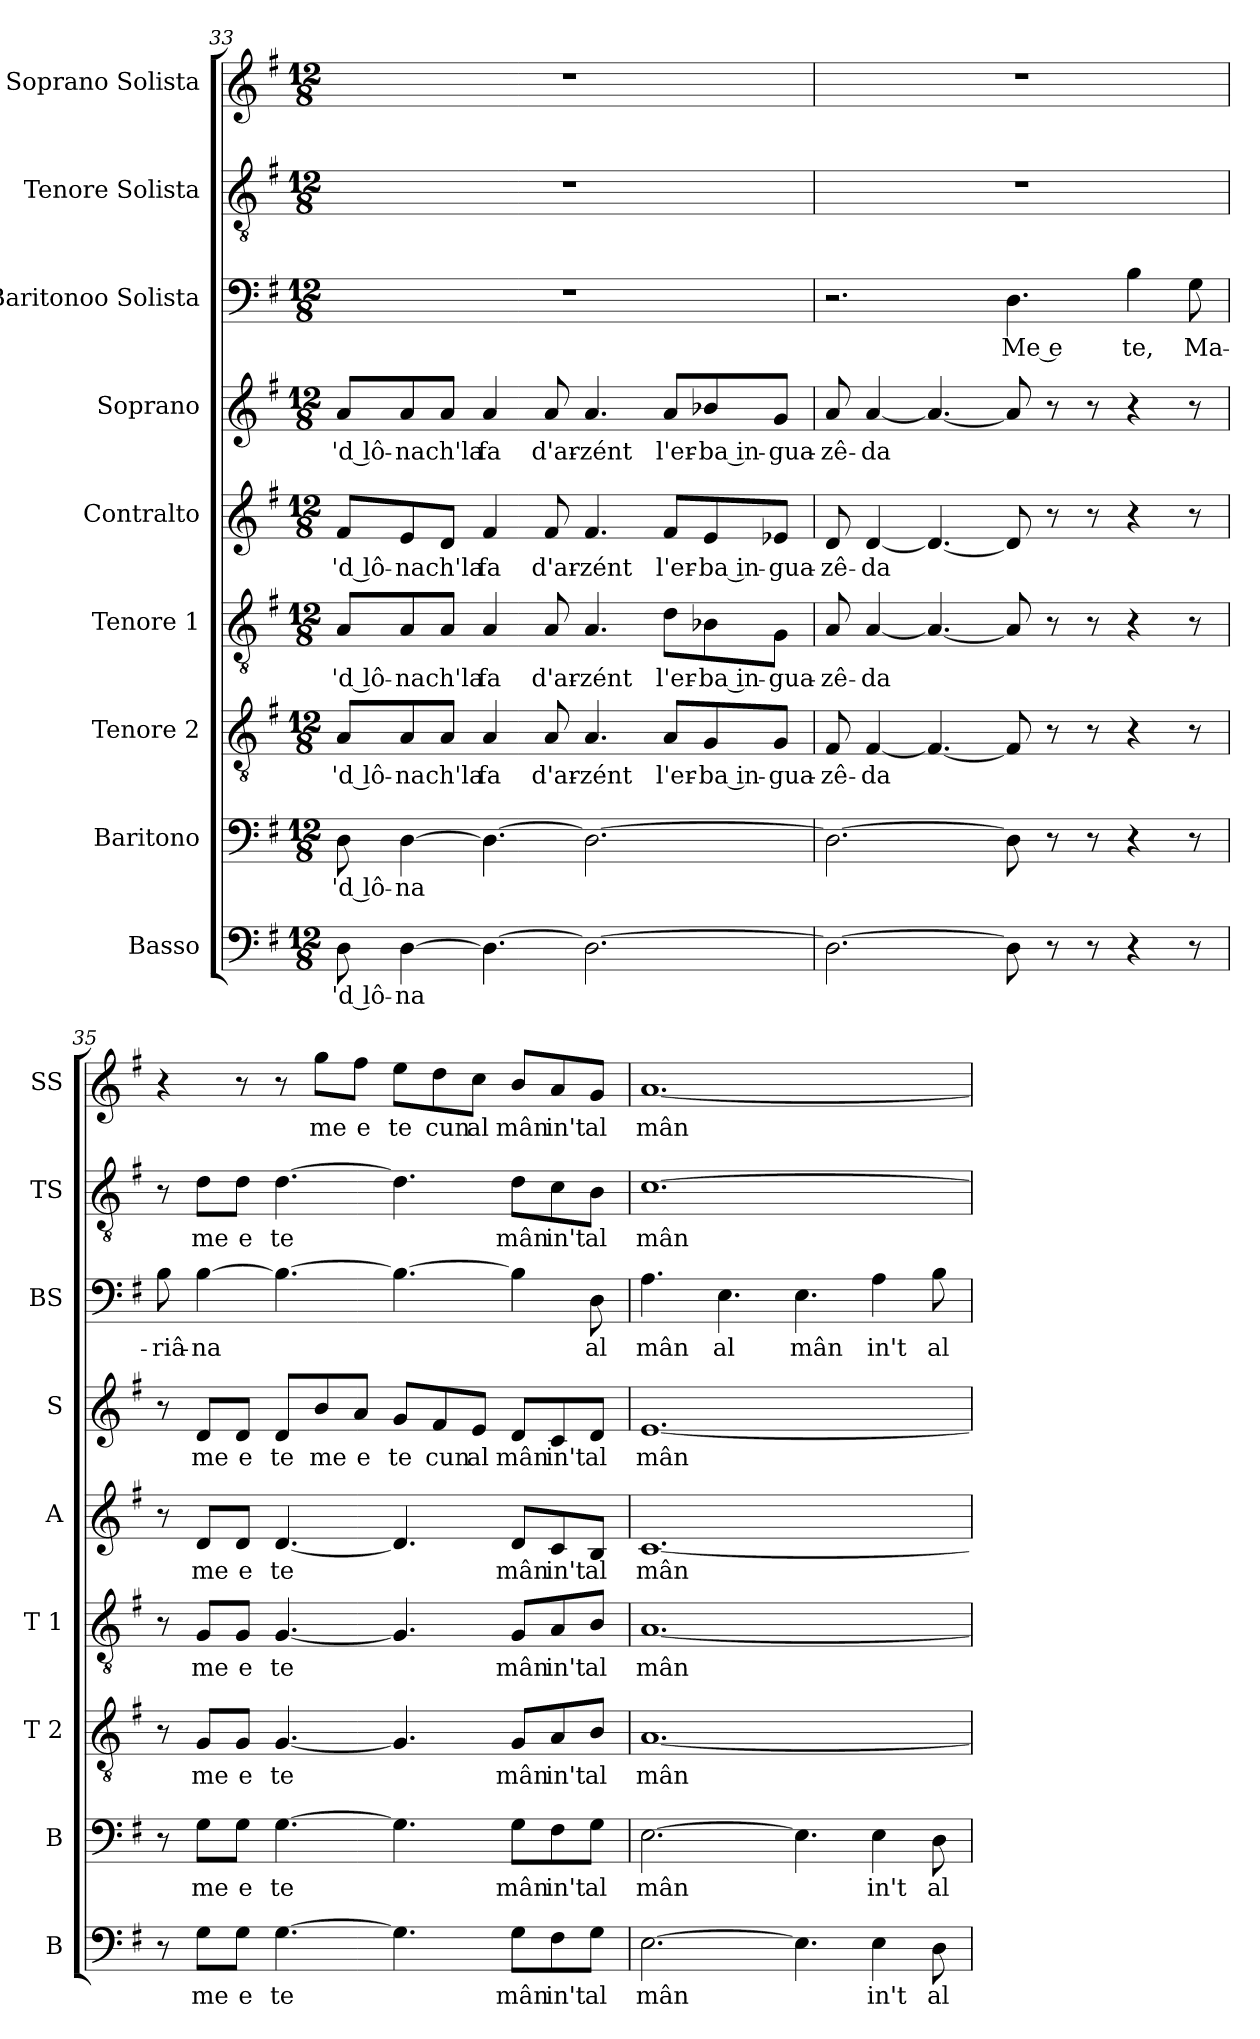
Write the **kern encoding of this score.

**kern	**text	**kern	**text	**kern	**text	**kern	**text	**kern	**text	**kern	**text	**kern	**text	**kern	**text	**kern	**text
*part9	*part9	*part8	*part8	*part7	*part7	*part6	*part6	*part5	*part5	*part4	*part4	*part3	*part3	*part2	*part2	*part1	*part1
*staff9	*staff9	*staff8	*staff8	*staff7	*staff7	*staff6	*staff6	*staff5	*staff5	*staff4	*staff4	*staff3	*staff3	*staff2	*staff2	*staff1	*staff1
*I"Basso	*	*I"Baritono	*	*I"Tenore 2	*	*I"Tenore 1	*	*I"Contralto	*	*I"Soprano	*	*I"Baritonoo Solista	*	*I"Tenore Solista	*	*I"Soprano Solista	*
*I'B	*	*I'B	*	*I'T 2	*	*I'T 1	*	*I'A	*	*I'S	*	*I'BS	*	*I'TS	*	*I'SS	*
*clefF4	*	*clefF4	*	*clefGv2	*	*clefGv2	*	*clefG2	*	*clefG2	*	*clefF4	*	*clefGv2	*	*clefG2	*
*k[f#]	*	*k[f#]	*	*k[f#]	*	*k[f#]	*	*k[f#]	*	*k[f#]	*	*k[f#]	*	*k[f#]	*	*k[f#]	*
*G:	*	*G:	*	*G:	*	*G:	*	*G:	*	*G:	*	*G:	*	*G:	*	*G:	*
*M12/8	*	*M12/8	*	*M12/8	*	*M12/8	*	*M12/8	*	*M12/8	*	*M12/8	*	*M12/8	*	*M12/8	*
=33	=33	=33	=33	=33	=33	=33	=33	=33	=33	=33	=33	=33	=33	=33	=33	=33	=33
!	!LO:LY:b	!	!LO:LY:b	!	!LO:LY:b	!	!LO:LY:b	!	!LO:LY:b	!	!LO:LY:b	!	!	!	!	!	!
8D\	'd lô-	8D\	'd lô-	8A/L	'd lô-	8A/L	'd lô-	8f#/L	'd lô-	8a/L	'd lô-	1.r	.	1.r	.	1.r	.
!	!LO:LY:b	!	!LO:LY:b	!	!LO:LY:b	!	!LO:LY:b	!	!LO:LY:b	!	!LO:LY:b	!	!	!	!	!	!
[4D\	-na	[4D\	-na	8A/	-na	8A/	-na	8e/	-na	8a/	-na	.	.	.	.	.	.
!	!	!	!	!	!LO:LY:b	!	!LO:LY:b	!	!LO:LY:b	!	!LO:LY:b	!	!	!	!	!	!
.	.	.	.	8A/J	ch'la	8A/J	ch'la	8d/J	ch'la	8a/J	ch'la	.	.	.	.	.	.
!	!	!	!	!	!LO:LY:b	!	!LO:LY:b	!	!LO:LY:b	!	!LO:LY:b	!	!	!	!	!	!
4.D\_	.	4.D\_	.	4A/	fa	4A/	fa	4f#/	fa	4a/	fa	.	.	.	.	.	.
!	!	!	!	!	!LO:LY:b	!	!LO:LY:b	!	!LO:LY:b	!	!LO:LY:b	!	!	!	!	!	!
.	.	.	.	8A/	d'ar-	8A/	d'ar-	8f#/	d'ar-	8a/	d'ar-	.	.	.	.	.	.
!	!	!	!	!	!LO:LY:b	!	!LO:LY:b	!	!LO:LY:b	!	!LO:LY:b	!	!	!	!	!	!
2.D\_	.	2.D\_	.	4.A/	-zént	4.A/	-zént	4.f#/	-zént	4.a/	-zént	.	.	.	.	.	.
!	!	!	!	!	!LO:LY:b	!	!LO:LY:b	!	!LO:LY:b	!	!LO:LY:b	!	!	!	!	!	!
.	.	.	.	8A/L	l'er-	8d\L	l'er-	8f#/L	l'er-	8a/L	l'er-	.	.	.	.	.	.
!	!	!	!	!	!LO:LY:b	!	!LO:LY:b	!	!LO:LY:b	!	!LO:LY:b	!	!	!	!	!	!
.	.	.	.	8G/	ba in-	8B-X\	ba in-	8e/	ba in-	8b-X/	ba in-	.	.	.	.	.	.
!	!	!	!	!	!LO:LY:b	!	!LO:LY:b	!	!LO:LY:b	!	!LO:LY:b	!	!	!	!	!	!
.	.	.	.	8G/J	-gua-	8G\J	-gua-	8e-X/J	-gua-	8g/J	-gua-	.	.	.	.	.	.
!!LO:PB:g=z
=34	=34	=34	=34	=34	=34	=34	=34	=34	=34	=34	=34	=34	=34	=34	=34	=34	=34
!	!	!	!	!	!LO:LY:b	!	!LO:LY:b	!	!LO:LY:b	!	!LO:LY:b	!	!	!	!	!	!
2.D\_	.	2.D\_	.	8F#/	-zê-	8A/	-zê-	8d/	-zê-	8a/	-zê-	2.r	.	1.r	.	1.r	.
!	!	!	!	!	!LO:LY:b	!	!LO:LY:b	!	!LO:LY:b	!	!LO:LY:b	!	!	!	!	!	!
.	.	.	.	[4F#/	-da	[4A/	-da	[4d/	-da	[4a/	-da	.	.	.	.	.	.
.	.	.	.	4.F#/_	.	4.A/_	.	4.d/_	.	4.a/_	.	.	.	.	.	.	.
!	!	!	!	!	!	!	!	!	!	!	!	!	!LO:LY:b	!	!	!	!
8D\]	.	8D\]	.	8F#/]	.	8A/]	.	8d/]	.	8a/]	.	4.D\	Me e	.	.	.	.
8r	.	8r	.	8r	.	8r	.	8r	.	8r	.	.	.	.	.	.	.
8r	.	8r	.	8r	.	8r	.	8r	.	8r	.	.	.	.	.	.	.
!	!	!	!	!	!	!	!	!	!	!	!	!	!LO:LY:b	!	!	!	!
4r	.	4r	.	4r	.	4r	.	4r	.	4r	.	4B\	te,	.	.	.	.
!	!	!	!	!	!	!	!	!	!	!	!	!	!LO:LY:b	!	!	!	!
8r	.	8r	.	8r	.	8r	.	8r	.	8r	.	8G\	Ma-	.	.	.	.
=35	=35	=35	=35	=35	=35	=35	=35	=35	=35	=35	=35	=35	=35	=35	=35	=35	=35
!	!	!	!	!	!	!	!	!	!	!	!	!	!LO:LY:b	!	!	!	!
8r	.	8r	.	8r	.	8r	.	8r	.	8r	.	8B\	-riâ-	8r	.	4r	.
!	!LO:LY:b	!	!LO:LY:b	!	!LO:LY:b	!	!LO:LY:b	!	!LO:LY:b	!	!LO:LY:b	!	!LO:LY:b	!	!LO:LY:b	!	!
8G\L	me	8G\L	me	8G/L	me	8G/L	me	8d/L	me	8d/L	me	[4B\	-na	8d\L	me	.	.
!	!LO:LY:b	!	!LO:LY:b	!	!LO:LY:b	!	!LO:LY:b	!	!LO:LY:b	!	!LO:LY:b	!	!	!	!LO:LY:b	!	!
8G\J	e	8G\J	e	8G/J	e	8G/J	e	8d/J	e	8d/J	e	.	.	8d\J	e	8r	.
!	!LO:LY:b	!	!LO:LY:b	!	!LO:LY:b	!	!LO:LY:b	!	!LO:LY:b	!	!LO:LY:b	!	!	!	!LO:LY:b	!	!
[4.G\	te	[4.G\	te	[4.G/	te	[4.G/	te	[4.d/	te	8d/L	te	4.B\_	.	[4.d\	te	8r	.
!	!	!	!	!	!	!	!	!	!	!	!LO:LY:b	!	!	!	!	!	!LO:LY:b
.	.	.	.	.	.	.	.	.	.	8b/	me	.	.	.	.	8gg\L	me
!	!	!	!	!	!	!	!	!	!	!	!LO:LY:b	!	!	!	!	!	!LO:LY:b
.	.	.	.	.	.	.	.	.	.	8a/J	e	.	.	.	.	8ff#\J	e
!	!	!	!	!	!	!	!	!	!	!	!LO:LY:b	!	!	!	!	!	!LO:LY:b
4.G\]	.	4.G\]	.	4.G/]	.	4.G/]	.	4.d/]	.	8g/L	te	4.B\_	.	4.d\]	.	8ee\L	te
!	!	!	!	!	!	!	!	!	!	!	!LO:LY:b	!	!	!	!	!	!LO:LY:b
.	.	.	.	.	.	.	.	.	.	8f#/	cun	.	.	.	.	8dd\	cun
!	!	!	!	!	!	!	!	!	!	!	!LO:LY:b	!	!	!	!	!	!LO:LY:b
.	.	.	.	.	.	.	.	.	.	8e/J	al	.	.	.	.	8cc\J	al
!	!LO:LY:b	!	!LO:LY:b	!	!LO:LY:b	!	!LO:LY:b	!	!LO:LY:b	!	!LO:LY:b	!	!	!	!LO:LY:b	!	!LO:LY:b
8G\L	mân	8G\L	mân	8G/L	mân	8G/L	mân	8d/L	mân	8d/L	mân	4B\]	.	8d\L	mân	8b/L	mân
!	!LO:LY:b	!	!LO:LY:b	!	!LO:LY:b	!	!LO:LY:b	!	!LO:LY:b	!	!LO:LY:b	!	!	!	!LO:LY:b	!	!LO:LY:b
8F#\	in't	8F#\	in't	8A/	in't	8A/	in't	8c/	in't	8c/	in't	.	.	8c\	in't	8a/	in't
!	!LO:LY:b	!	!LO:LY:b	!	!LO:LY:b	!	!LO:LY:b	!	!LO:LY:b	!	!LO:LY:b	!	!LO:LY:b	!	!LO:LY:b	!	!LO:LY:b
8G\J	al	8G\J	al	8B/J	al	8B/J	al	8B/J	al	8d/J	al	8D\	al	8B\J	al	8g/J	al
=36	=36	=36	=36	=36	=36	=36	=36	=36	=36	=36	=36	=36	=36	=36	=36	=36	=36
!	!LO:LY:b	!	!LO:LY:b	!	!LO:LY:b	!	!LO:LY:b	!	!LO:LY:b	!	!LO:LY:b	!	!LO:LY:b	!	!LO:LY:b	!	!LO:LY:b
[2.E\	mân	[2.E\	mân	[1.A	mân	[1.A	mân	[1.c	mân	[1.e	mân	4.A\	mân	[1.c	mân	[1.a	mân
!	!	!	!	!	!	!	!	!	!	!	!	!	!LO:LY:b	!	!	!	!
.	.	.	.	.	.	.	.	.	.	.	.	4.E\	al	.	.	.	.
!	!	!	!	!	!	!	!	!	!	!	!	!	!LO:LY:b	!	!	!	!
4.E\]	.	4.E\]	.	.	.	.	.	.	.	.	.	4.E\	mân	.	.	.	.
!	!LO:LY:b	!	!LO:LY:b	!	!	!	!	!	!	!	!	!	!LO:LY:b	!	!	!	!
4E\	in't	4E\	in't	.	.	.	.	.	.	.	.	4A\	in't	.	.	.	.
!	!LO:LY:b	!	!LO:LY:b	!	!	!	!	!	!	!	!	!	!LO:LY:b	!	!	!	!
8D\	al	8D\	al	.	.	.	.	.	.	.	.	8B\	al	.	.	.	.
=	=	=	=	=	=	=	=	=	=	=	=	=	=	=	=	=	=
*-	*-	*-	*-	*-	*-	*-	*-	*-	*-	*-	*-	*-	*-	*-	*-	*-	*-
